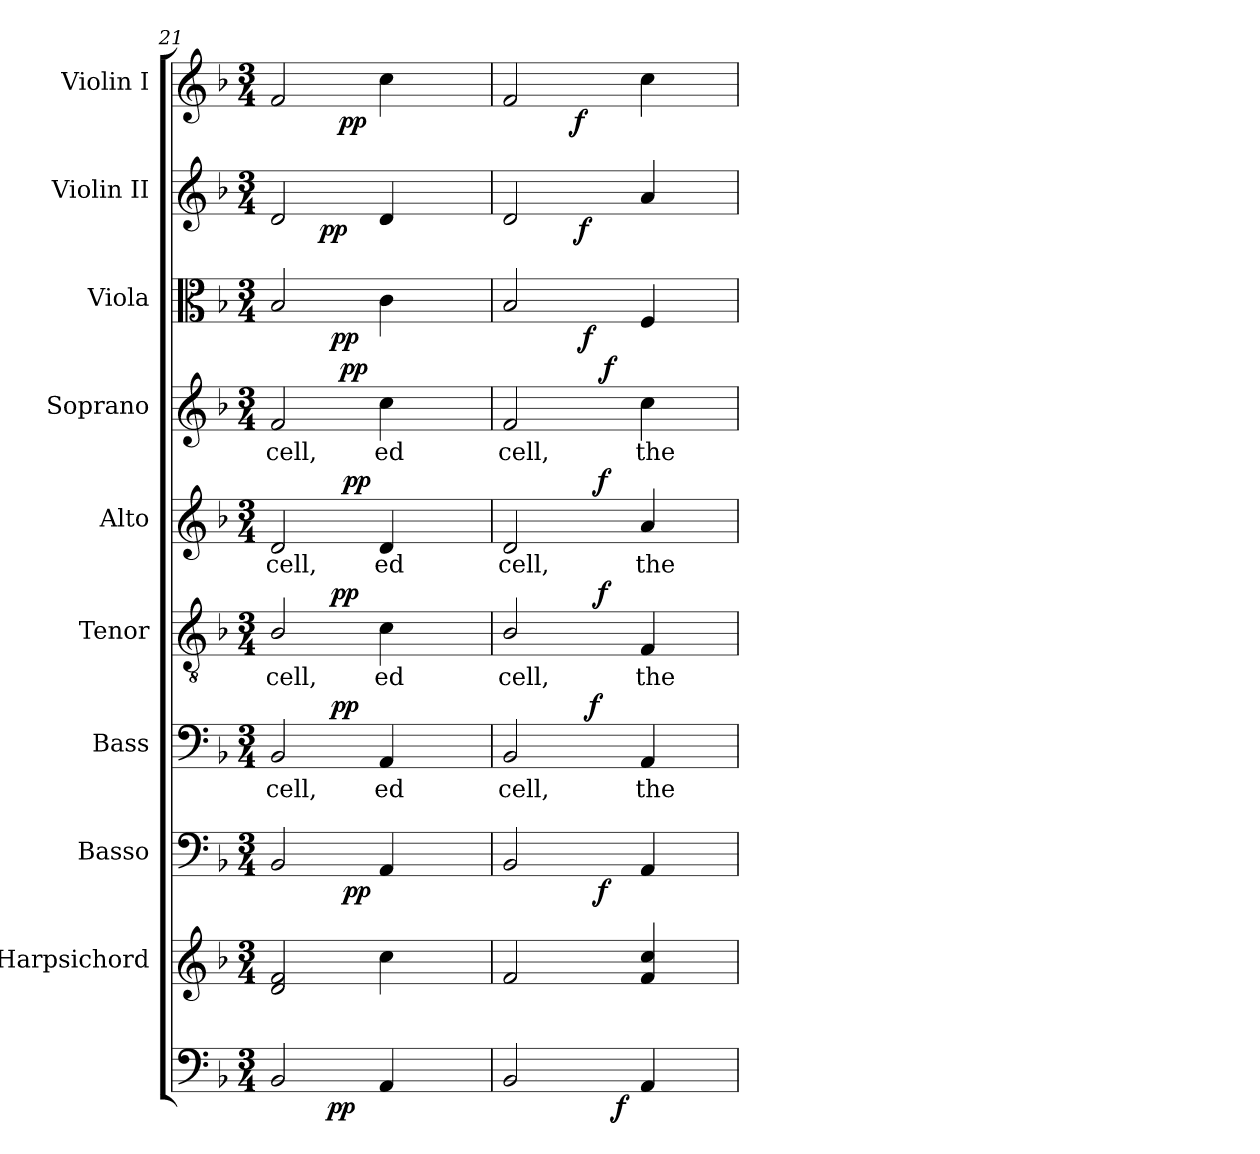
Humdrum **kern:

**kern	**dynam	**kern	**kern	**dynam	**kern	**text	**dynam	**kern	**text	**dynam	**kern	**text	**dynam	**kern	**text	**dynam	**kern	**dynam	**kern	**dynam	**kern	**dynam
*part10	*part10	*part9	*part8	*part8	*part7	*part7	*part7	*part6	*part6	*part6	*part5	*part5	*part5	*part4	*part4	*part4	*part3	*part3	*part2	*part2	*part1	*part1
*staff10	*staff10	*staff9	*staff8	*staff8	*staff7	*staff7	*staff7	*staff6	*staff6	*staff6	*staff5	*staff5	*staff5	*staff4	*staff4	*staff4	*staff3	*staff3	*staff2	*staff2	*staff1	*staff1
*	*	*I"Harpsichord	*I"Basso	*	*I"Bass	*	*	*I"Tenor	*	*	*I"Alto	*	*	*I"Soprano	*	*	*I"Viola	*	*I"Violin II	*	*I"Violin I	*
*	*	*I'Hrpsc	*I'Basso	*	*I'B.	*	*	*I'T.	*	*	*I'A.	*	*	*I'S.	*	*	*I'Vla.	*	*I'Vln. II	*	*I'Vln. I	*
*clefF4	*	*clefG2	*clefF4	*	*clefF4	*	*	*clefGv2	*	*	*clefG2	*	*	*clefG2	*	*	*clefC3	*	*clefG2	*	*clefG2	*
*	*	*	*	*	*	*	*	*ITrd7c12	*	*	*	*	*	*	*	*	*	*	*	*	*	*
*k[b-]	*	*k[b-]	*k[b-]	*	*k[b-]	*	*	*k[b-]	*	*	*k[b-]	*	*	*k[b-]	*	*	*k[b-]	*	*k[b-]	*	*k[b-]	*
*d:	*	*d:	*d:	*	*d:	*	*	*d:	*	*	*d:	*	*	*d:	*	*	*d:	*	*d:	*	*d:	*
*M3/4	*	*M3/4	*M3/4	*	*M3/4	*	*	*M3/4	*	*	*M3/4	*	*	*M3/4	*	*	*M3/4	*	*M3/4	*	*M3/4	*
=21	=21	=21	=21	=21	=21	=21	=21	=21	=21	=21	=21	=21	=21	=21	=21	=21	=21	=21	=21	=21	=21	=21
!	!	!	!	!	!	!LO:LY:b:color=#000000	!	!	!	!	!	!	!	!	!	!	!	!	!	!	!	!
!	!	!	!	!	!	!	!	!	!LO:LY:b:color=#000000	!	!	!	!	!	!	!	!	!	!	!	!	!
!	!	!	!	!	!	!	!	!	!	!	!	!LO:LY:b:color=#000000	!	!	!	!	!	!	!	!	!	!
!	!	!	!	!	!	!	!	!	!	!	!	!	!	!	!LO:LY:b:color=#000000	!	!	!	!	!	!	!
*^	*	*	*^	*	*^	*	*	*^	*	*	*^	*	*	*^	*	*	*^	*	*^	*	*^	*
2BB-i/	4ryy	.	2di/ 2fi	2BB-i/	4ryy	.	2BB-i/	4ryy	cell,	.	2BB-i/	4ryy	cell,	.	2di/	4ryy	cell,	.	2fi/	4ryy	cell,	.	2B-i/	4ryy	.	2di/	4ryy	.	2fi/	4ryy	.
.	64ryy	.	.	.	32ryy	.	.	64ryy	.	.	.	64ryy	.	.	.	32ryy	.	.	.	32ryy	.	.	.	64ryy	.	.	128...ryy	.	.	32ryy	.
.	.	.	.	.	.	.	.	.	.	.	.	.	.	.	.	.	.	.	.	.	.	.	.	.	.	.	4ryy	pp	.	.	.
.	128ryy	.	.	.	.	.	.	128...ryy	.	.	.	128...ryy	.	.	.	.	.	.	.	.	.	.	.	128...ryy	.	.	.	.	.	.	.
.	512ryy	.	.	.	.	.	.	.	.	.	.	.	.	.	.	.	.	.	.	.	.	.	.	.	.	.	.	.	.	.	.
.	4ryy	pp	.	.	.	.	.	.	.	.	.	.	.	.	.	.	.	.	.	.	.	.	.	.	.	.	.	.	.	.	.
.	.	.	.	.	.	.	.	4ryy	.	pp	.	4ryy	.	pp	.	.	.	.	.	.	.	.	.	4ryy	pp	.	.	.	.	.	.
.	.	.	.	.	128...ryy	.	.	.	.	.	.	.	.	.	.	128...ryy	.	.	.	128ryy	.	.	.	.	.	.	.	.	.	128ryy	.
.	.	.	.	.	.	.	.	.	.	.	.	.	.	.	.	.	.	.	.	512.ryy	.	.	.	.	.	.	.	.	.	512ryy	.
.	.	.	.	.	.	.	.	.	.	.	.	.	.	.	.	.	.	.	.	.	.	.	.	.	.	.	.	.	.	4ryy	pp
.	.	.	.	.	.	.	.	.	.	.	.	.	.	.	.	.	.	.	.	4ryy	.	pp	.	.	.	.	.	.	.	.	.
.	.	.	.	.	4ryy	pp	.	.	.	.	.	.	.	.	.	4ryy	.	pp	.	.	.	.	.	.	.	.	.	.	.	.	.
!	!	!	!	!	!	!	!	!	!LO:LY:b:color=#000000	!	!	!	!	!	!	!	!	!	!	!	!	!	!	!	!	!	!	!	!	!	!
!	!	!	!	!	!	!	!	!	!	!	!	!	!LO:LY:b:color=#000000	!	!	!	!	!	!	!	!	!	!	!	!	!	!	!	!	!	!
!	!	!	!	!	!	!	!	!	!	!	!	!	!	!	!	!	!LO:LY:b:color=#000000	!	!	!	!	!	!	!	!	!	!	!	!	!	!
!	!	!	!	!	!	!	!	!	!	!	!	!	!	!	!	!	!	!	!	!	!LO:LY:b:color=#000000	!	!	!	!	!	!	!	!	!	!
4AAi/	.	.	4cci\	4AAi/	.	.	4AAi/	.	- ed	.	4Ci\	.	- ed	.	4di/	.	- ed	.	4cci\	.	- ed	.	4ci\	.	.	4di/	.	.	4cci\	.	.
.	.	.	.	.	.	.	.	.	.	.	.	.	.	.	.	.	.	.	.	.	.	.	.	.	.	.	8ryy	.	.	.	.
.	8ryy	.	.	.	.	.	.	.	.	.	.	.	.	.	.	.	.	.	.	.	.	.	.	.	.	.	.	.	.	.	.
.	.	.	.	.	.	.	.	8ryy	.	.	.	8ryy	.	.	.	.	.	.	.	.	.	.	.	8ryy	.	.	.	.	.	.	.
.	.	.	.	.	.	.	.	.	.	.	.	.	.	.	.	.	.	.	.	.	.	.	.	.	.	.	.	.	.	8ryy	.
.	.	.	.	.	.	.	.	.	.	.	.	.	.	.	.	.	.	.	.	8ryy	.	.	.	.	.	.	.	.	.	.	.
.	.	.	.	.	8ryy	.	.	.	.	.	.	.	.	.	.	8ryy	.	.	.	.	.	.	.	.	.	.	.	.	.	.	.
.	.	.	.	.	.	.	.	.	.	.	.	.	.	.	.	.	.	.	.	.	.	.	.	.	.	.	16ryy	.	.	.	.
.	16ryy	.	.	.	.	.	.	.	.	.	.	.	.	.	.	.	.	.	.	.	.	.	.	.	.	.	.	.	.	.	.
.	.	.	.	.	.	.	.	16ryy	.	.	.	16ryy	.	.	.	.	.	.	.	.	.	.	.	16ryy	.	.	.	.	.	.	.
.	.	.	.	.	.	.	.	.	.	.	.	.	.	.	.	.	.	.	.	.	.	.	.	.	.	.	.	.	.	16ryy	.
.	.	.	.	.	.	.	.	.	.	.	.	.	.	.	.	.	.	.	.	16ryy	.	.	.	.	.	.	.	.	.	.	.
.	.	.	.	.	16ryy	.	.	.	.	.	.	.	.	.	.	16ryy	.	.	.	.	.	.	.	.	.	.	.	.	.	.	.
.	.	.	.	.	.	.	.	.	.	.	.	.	.	.	.	.	.	.	.	.	.	.	.	.	.	.	32ryy	.	.	.	.
.	32ryy	.	.	.	.	.	.	.	.	.	.	.	.	.	.	.	.	.	.	.	.	.	.	.	.	.	.	.	.	.	.
.	.	.	.	.	.	.	.	32ryy	.	.	.	32ryy	.	.	.	.	.	.	.	.	.	.	.	32ryy	.	.	.	.	.	.	.
.	.	.	.	.	.	.	.	.	.	.	.	.	.	.	.	.	.	.	.	.	.	.	.	.	.	.	.	.	.	64ryy	.
.	.	.	.	.	.	.	.	.	.	.	.	.	.	.	.	.	.	.	.	64ryy	.	.	.	.	.	.	.	.	.	.	.
.	.	.	.	.	64ryy	.	.	.	.	.	.	.	.	.	.	64ryy	.	.	.	.	.	.	.	.	.	.	64ryy	.	.	.	.
.	256.ryy	.	.	.	.	.	.	.	.	.	.	.	.	.	.	.	.	.	.	.	.	.	.	.	.	.	.	.	.	256.ryy	.
.	.	.	.	.	.	.	.	.	.	.	.	.	.	.	.	.	.	.	.	256ryy	.	.	.	.	.	.	.	.	.	.	.
.	.	.	.	.	1024ryy	.	.	1024ryy	.	.	.	1024ryy	.	.	.	1024ryy	.	.	.	1024ryy	.	.	.	1024ryy	.	.	1024ryy	.	.	.	.
=22	=22	=22	=22	=22	=22	=22	=22	=22	=22	=22	=22	=22	=22	=22	=22	=22	=22	=22	=22	=22	=22	=22	=22	=22	=22	=22	=22	=22	=22	=22	=22
!	!	!	!	!	!	!	!	!	!LO:LY:b:color=#000000	!	!	!	!	!	!	!	!	!	!	!	!	!	!	!	!	!	!	!	!	!	!
!	!	!	!	!	!	!	!	!	!	!	!	!	!LO:LY:b:color=#000000	!	!	!	!	!	!	!	!	!	!	!	!	!	!	!	!	!	!
!	!	!	!	!	!	!	!	!	!	!	!	!	!	!	!	!	!LO:LY:b:color=#000000	!	!	!	!	!	!	!	!	!	!	!	!	!	!
!	!	!	!	!	!	!	!	!	!	!	!	!	!	!	!	!	!	!	!	!	!LO:LY:b:color=#000000	!	!	!	!	!	!	!	!	!	!
2BB-i/	4ryy	.	2fi/	2BB-i/	4ryy	.	2BB-i/	4ryy	cell,	.	2BB-i/	4ryy	cell,	.	2di/	4ryy	cell,	.	2fi/	4.ryy	cell,	.	2B-i/	4ryy	.	2di/	4ryy	.	2fi/	4ryy	.
.	8ryy	.	.	.	16ryy	.	.	16ryy	.	.	.	16ryy	.	.	.	16ryy	.	.	.	.	.	.	.	16.ryy	.	.	16ryy	.	.	16ryy	.
.	.	.	.	.	32ryy	.	.	32ryy	.	.	.	32ryy	.	.	.	32ryy	.	.	.	.	.	.	.	.	.	.	64ryy	.	.	64ryy	.
.	.	.	.	.	.	.	.	.	.	.	.	.	.	.	.	.	.	.	.	.	.	.	.	.	.	.	128ryy	.	.	256ryy	.
.	.	.	.	.	.	.	.	.	.	.	.	.	.	.	.	.	.	.	.	.	.	.	.	.	.	.	.	.	.	1024ryy	.
.	.	.	.	.	.	.	.	.	.	.	.	.	.	.	.	.	.	.	.	.	.	.	.	.	.	.	.	.	.	4ryy	f
.	.	.	.	.	.	.	.	.	.	.	.	.	.	.	.	.	.	.	.	.	.	.	.	.	.	.	512ryy	.	.	.	.
.	.	.	.	.	.	.	.	.	.	.	.	.	.	.	.	.	.	.	.	.	.	.	.	.	.	.	4ryy	f	.	.	.
.	.	.	.	.	64ryy	.	.	128ryy	.	.	.	64ryy	.	.	.	64ryy	.	.	.	.	.	.	.	4ryy	f	.	.	.	.	.	.
.	.	.	.	.	.	.	.	512ryy	.	.	.	.	.	.	.	.	.	.	.	.	.	.	.	.	.	.	.	.	.	.	.
.	.	.	.	.	.	.	.	4ryy	.	f	.	.	.	.	.	.	.	.	.	.	.	.	.	.	.	.	.	.	.	.	.
.	.	.	.	.	256ryy	.	.	.	.	.	.	256ryy	.	.	.	256ryy	.	.	.	.	.	.	.	.	.	.	.	.	.	.	.
.	.	.	.	.	1024ryy	.	.	.	.	.	.	1024ryy	.	.	.	1024ryy	.	.	.	.	.	.	.	.	.	.	.	.	.	.	.
.	.	.	.	.	4ryy	f	.	.	.	.	.	4ryy	.	f	.	4ryy	.	f	.	.	.	.	.	.	.	.	.	.	.	.	.
.	64ryy	.	.	.	.	.	.	.	.	.	.	.	.	.	.	.	.	.	.	4.ryy	.	f	.	.	.	.	.	.	.	.	.
.	256ryy	.	.	.	.	.	.	.	.	.	.	.	.	.	.	.	.	.	.	.	.	.	.	.	.	.	.	.	.	.	.
.	1024ryy	.	.	.	.	.	.	.	.	.	.	.	.	.	.	.	.	.	.	.	.	.	.	.	.	.	.	.	.	.	.
.	4ryy	f	.	.	.	.	.	.	.	.	.	.	.	.	.	.	.	.	.	.	.	.	.	.	.	.	.	.	.	.	.
!	!	!	!	!	!	!	!	!	!LO:LY:b:color=#000000	!	!	!	!	!	!	!	!	!	!	!	!	!	!	!	!	!	!	!	!	!	!
!	!	!	!	!	!	!	!	!	!	!	!	!	!LO:LY:b:color=#000000	!	!	!	!	!	!	!	!	!	!	!	!	!	!	!	!	!	!
!	!	!	!	!	!	!	!	!	!	!	!	!	!	!	!	!	!LO:LY:b:color=#000000	!	!	!	!	!	!	!	!	!	!	!	!	!	!
!	!	!	!	!	!	!	!	!	!	!	!	!	!	!	!	!	!	!	!	!	!LO:LY:b:color=#000000	!	!	!	!	!	!	!	!	!	!
4AAi/	.	.	4fi/ 4cci	4AAi/	.	.	4AAi/	.	the	.	4FFi/	.	the	.	4ai/	.	the	.	4cci\	.	the	.	4Fi/	.	.	4ai/	.	.	4cci\	.	.
.	.	.	.	.	.	.	.	.	.	.	.	.	.	.	.	.	.	.	.	.	.	.	.	.	.	.	.	.	.	8ryy	.
.	.	.	.	.	.	.	.	.	.	.	.	.	.	.	.	.	.	.	.	.	.	.	.	.	.	.	8ryy	.	.	.	.
.	.	.	.	.	.	.	.	.	.	.	.	.	.	.	.	.	.	.	.	.	.	.	.	8ryy	.	.	.	.	.	.	.
.	.	.	.	.	.	.	.	8ryy	.	.	.	.	.	.	.	.	.	.	.	.	.	.	.	.	.	.	.	.	.	.	.
.	.	.	.	.	8ryy	.	.	.	.	.	.	8ryy	.	.	.	8ryy	.	.	.	.	.	.	.	.	.	.	.	.	.	.	.
.	16ryy	.	.	.	.	.	.	.	.	.	.	.	.	.	.	.	.	.	.	.	.	.	.	.	.	.	.	.	.	.	.
.	32ryy	.	.	.	.	.	.	.	.	.	.	.	.	.	.	.	.	.	.	.	.	.	.	.	.	.	.	.	.	32ryy	.
.	.	.	.	.	.	.	.	.	.	.	.	.	.	.	.	.	.	.	.	.	.	.	.	.	.	.	32ryy	.	.	.	.
.	.	.	.	.	.	.	.	.	.	.	.	.	.	.	.	.	.	.	.	.	.	.	.	32ryy	.	.	.	.	.	.	.
.	.	.	.	.	.	.	.	64ryy	.	.	.	.	.	.	.	.	.	.	.	.	.	.	.	.	.	.	.	.	.	.	.
.	128ryy	.	.	.	128ryy	.	.	.	.	.	.	128ryy	.	.	.	128ryy	.	.	.	.	.	.	.	.	.	.	.	.	.	128ryy	.
.	.	.	.	.	.	.	.	256.ryy	.	.	.	.	.	.	.	.	.	.	.	.	.	.	.	.	.	.	256.ryy	.	.	.	.
.	512.ryy	.	.	.	512.ryy	.	.	.	.	.	.	512.ryy	.	.	.	512.ryy	.	.	.	.	.	.	.	.	.	.	.	.	.	512.ryy	.
*	*	*	*	*v	*v	*	*	*	*	*	*v	*v	*	*	*v	*v	*	*	*v	*v	*	*	*v	*v	*	*v	*v	*	*v	*v	*
*v	*v	*	*	*	*	*v	*v	*	*	*	*	*	*	*	*	*	*	*	*	*	*	*	*	*
=	=	=	=	=	=	=	=	=	=	=	=	=	=	=	=	=	=	=	=	=	=	=
*-	*-	*-	*-	*-	*-	*-	*-	*-	*-	*-	*-	*-	*-	*-	*-	*-	*-	*-	*-	*-	*-	*-
